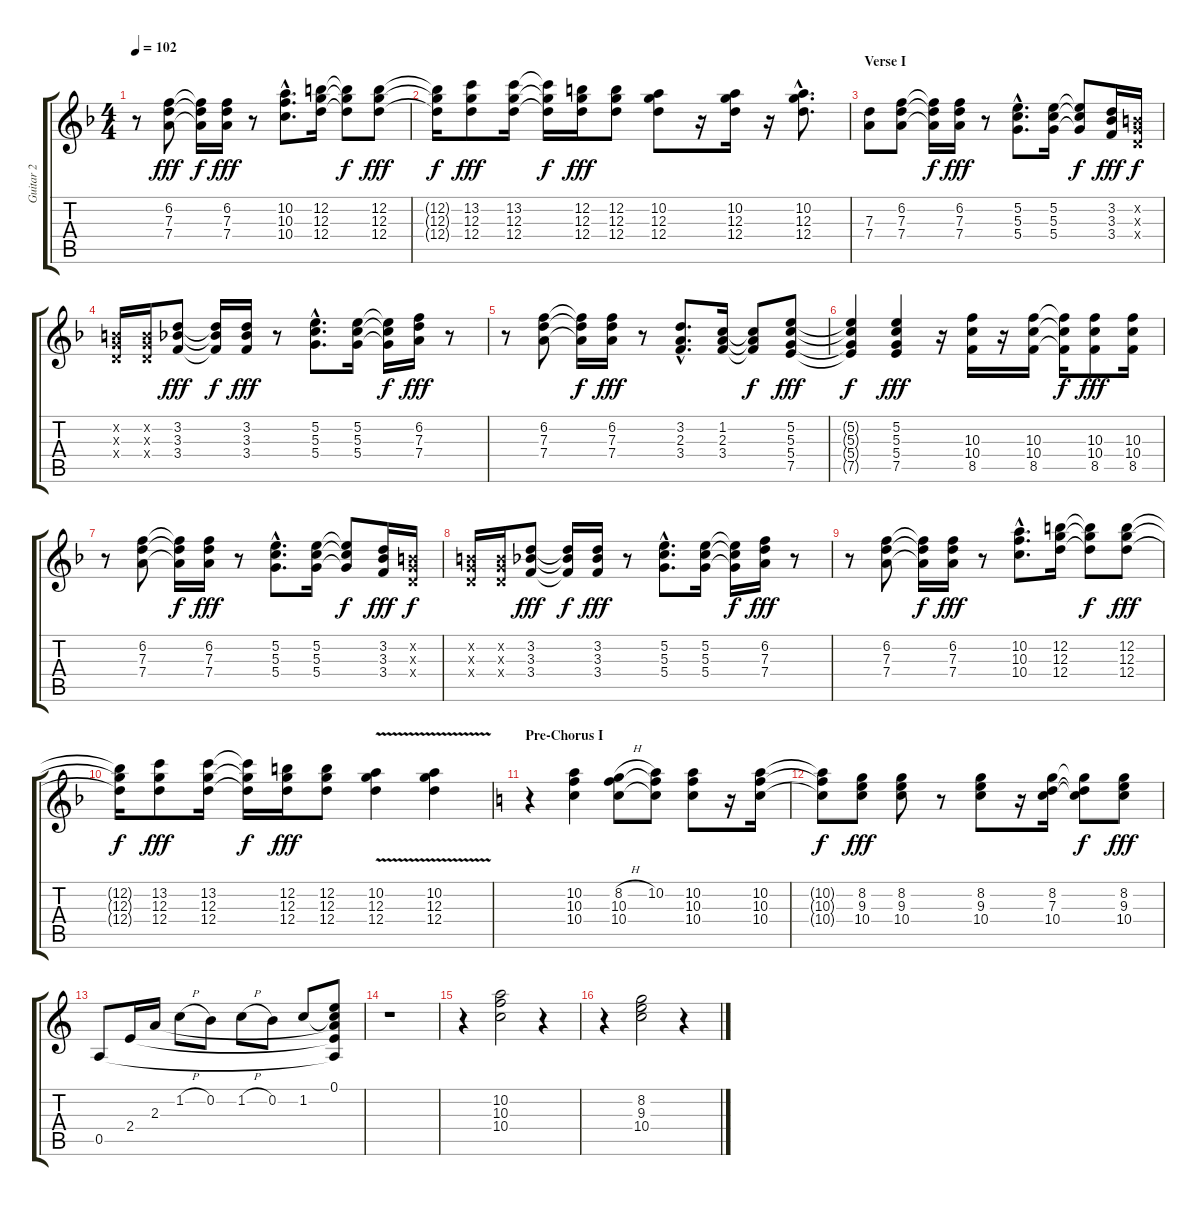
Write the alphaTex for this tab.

\track ("Guitar 2" "Guitar 2") {instrument distortionguitar}
\staff {score tabs}
\tuning (E4 B3 G3 D3 A2 E2) {hide}
\ts (4 4)
\tempo 102
\clef g2
\ks f
r.8{dy fff} (6.2 7.3 7.4).8 (6.2{t} 7.3{t} 7.4{t}).16{dy f} (6.2 7.3 7.4).16{dy fff} r.8 (10.2{hac} 10.3{hac} 10.4{hac}).8{d} (12.2 12.3 12.4).16 (12.2{t} 12.3{t} 12.4{t}).8{dy f} (12.2 12.3 12.4).8{dy fff} |
(12.2{t} 12.3{t} 12.4{t}).16{dy f} (13.2 12.3 12.4).8{dy fff} (13.2 12.3 12.4).16 (13.2{t} 12.3{t} 12.4{t}).16{dy f} (12.2 12.3 12.4).16{dy fff} (12.2 12.3 12.4).8 (10.2 12.3 12.4).8 r.16 (10.2 12.3 12.4).16 r.16 (10.2{hac} 12.3{hac} 12.4{hac}).8{d} |
\section ("" "Verse I")
(7.3 7.4).8 (6.2 7.3 7.4).8 (6.2{t} 7.3{t} 7.4{t}).16{dy f} (6.2 7.3 7.4).16{dy fff} r.8 (5.2{hac} 5.3{hac} 5.4{hac}).8{d} (5.2 5.3 5.4).16 (5.2{t} 5.3{t} 5.4{t}).8{dy f} (3.2 3.3 3.4).16{dy fff} (0.2{x} 0.3{x} 0.4{x}).16{dy f} |
(0.2{x} 0.3{x} 0.4{x}).16 (0.2{x} 0.3{x} 0.4{x}).16 (3.2 3.3 3.4).8{dy fff} (3.2{t} 3.3{t} 3.4{t}).16{dy f} (3.2 3.3 3.4).16{dy fff} r.8 (5.2{hac} 5.3{hac} 5.4{hac}).8{d} (5.2 5.3 5.4).16 (5.2{t} 5.3{t} 5.4{t}).16{dy f} (6.2 7.3 7.4).16{dy fff} r.8 |
r.8 (6.2 7.3 7.4).8 (6.2{t} 7.3{t} 7.4{t}).16{dy f} (6.2 7.3 7.4).16{dy fff} r.8 (3.2{hac} 2.3{hac} 3.4{hac}).8{d} (1.2 2.3 3.4).16 (1.2{t} 2.3{t} 3.4{t}).8{dy f} (5.2 5.3 5.4 7.5).8{dy fff} |
(5.2{t} 5.3{t} 5.4{t} 7.5{t}).4{dy f} (5.2 5.3 5.4 7.5).4{dy fff} r.16 (10.3 10.4 8.5).16 r.16 (10.3 10.4 8.5).16 (10.3{t} 10.4{t} 8.5{t}).16{dy f} (10.3 10.4 8.5).8{dy fff} (10.3 10.4 8.5).16 |
r.8 (6.2 7.3 7.4).8 (6.2{t} 7.3{t} 7.4{t}).16{dy f} (6.2 7.3 7.4).16{dy fff} r.8 (5.2{hac} 5.3{hac} 5.4{hac}).8{d} (5.2 5.3 5.4).16 (5.2{t} 5.3{t} 5.4{t}).8{dy f} (3.2 3.3 3.4).16{dy fff} (0.2{x} 0.3{x} 0.4{x}).16{dy f} |
(0.2{x} 0.3{x} 0.4{x}).16 (0.2{x} 0.3{x} 0.4{x}).16 (3.2 3.3 3.4).8{dy fff} (3.2{t} 3.3{t} 3.4{t}).16{dy f} (3.2 3.3 3.4).16{dy fff} r.8 (5.2{hac} 5.3{hac} 5.4{hac}).8{d} (5.2 5.3 5.4).16 (5.2{t} 5.3{t} 5.4{t}).16{dy f} (6.2 7.3 7.4).16{dy fff} r.8 |
r.8 (6.2 7.3 7.4).8 (6.2{t} 7.3{t} 7.4{t}).16{dy f} (6.2 7.3 7.4).16{dy fff} r.8 (10.2{hac} 10.3{hac} 10.4{hac}).8{d} (12.2 12.3 12.4).16 (12.2{t} 12.3{t} 12.4{t}).8{dy f} (12.2 12.3 12.4).8{dy fff} |
(12.2{t} 12.3{t} 12.4{t}).16{dy f} (13.2 12.3 12.4).8{dy fff} (13.2 12.3 12.4).16 (13.2{t} 12.3{t} 12.4{t}).16{dy f} (12.2 12.3 12.4).16{dy fff} (12.2 12.3 12.4).8 (10.2{v} 12.3 12.4).4 (10.2{v} 12.3 12.4).4 |
\section ("" "Pre-Chorus I")
\ks c
r.4 (10.2 10.3 10.4).4 (8.2{h} 10.3 10.4).8 (10.2 10.3{t} 10.4{t}).8 (10.2 10.3 10.4).8 r.16 (10.2 10.3 10.4).16 |
(10.2{t} 10.3{t} 10.4{t}).8{dy f} (8.2 9.3 10.4).8{dy fff} (8.2 9.3 10.4).8 r.8 (8.2 9.3 10.4).8 r.16 (8.2 7.3 10.4).16 (8.2{t} 7.3{t} 10.4{t}).8{dy f} (8.2 9.3 10.4).8{dy fff} |
0.5.8 2.4.16 2.3.16 1.2{h}.8 0.2.8 1.2{h}.8 0.2.8 1.2.8 (0.1 1.2{t} 2.3{t} 2.4{t} 0.5{t}).8 |
r.1 |
r.4 (10.2 10.3 10.4).2 r.4 |
r.4 (8.2 9.3 10.4).2 r.4
